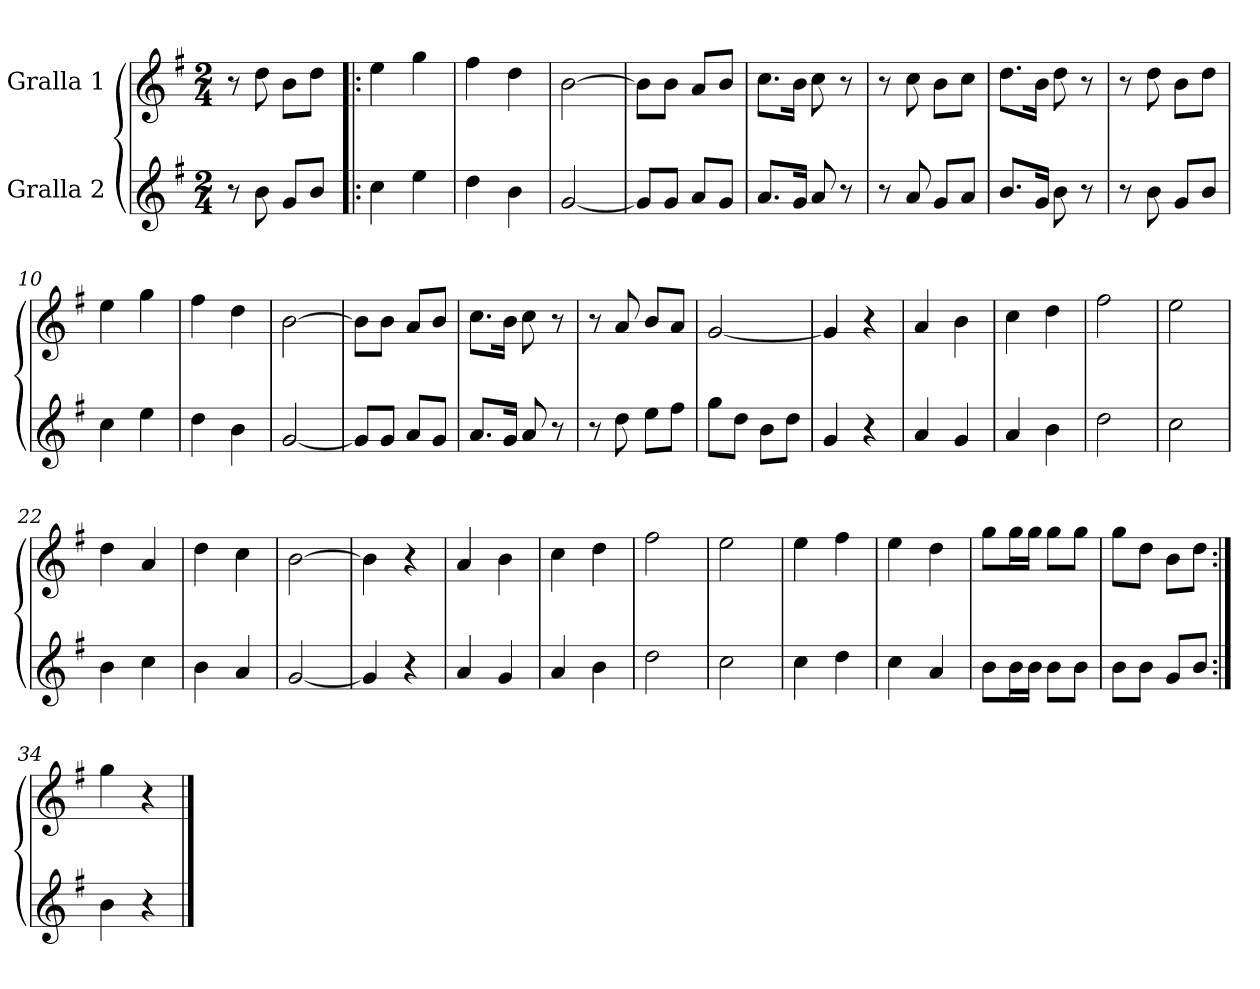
**kern	**kern
*part2	*part1
*staff2	*staff1
*I"Gralla 2	*I"Gralla 1
*clefG2	*clefG2
*k[f#]	*k[f#]
*M2/4	*M2/4
=1	=1
8r	8r
8b	8dd
8g/L	8b\L
8b/J	8dd\J
=2!|:	=2!|:
4cc	4ee
4ee	4gg
=3	=3
4dd	4ff#
4b	4dd
=4	=4
[2g	[2b
=5	=5
8g/L]	8b\L]
8g/J	8b\J
8a/L	8a/L
8g/J	8b/J
=6	=6
8.a/L	8.cc\L
16g/Jk	16b\Jk
8a	8cc
8r	8r
=7	=7
8r	8r
8a	8cc
8g/L	8b\L
8a/J	8cc\J
=8	=8
8.b/L	8.dd\L
16g/Jk	16b\Jk
8b	8dd
8r	8r
=9	=9
8r	8r
8b	8dd
8g/L	8b\L
8b/J	8dd\J
=10	=10
4cc	4ee
4ee	4gg
=11	=11
4dd	4ff#
4b	4dd
=12	=12
[2g	[2b
=13	=13
8g/L]	8b\L]
8g/J	8b\J
8a/L	8a/L
8g/J	8b/J
=14	=14
8.a/L	8.cc\L
16g/Jk	16b\Jk
8a	8cc
8r	8r
=15	=15
8r	8r
8dd	8a
8ee\L	8b/L
8ff#\J	8a/J
=16	=16
8gg\L	[2g
8dd\J	.
8b\L	.
8dd\J	.
=17	=17
4g	4g]
4r	4r
=18	=18
4a	4a
4g	4b
=19	=19
4a	4cc
4b	4dd
=20	=20
2dd	2ff#
=21	=21
2cc	2ee
=22	=22
4b	4dd
4cc	4a
=23	=23
4b	4dd
4a	4cc
=24	=24
[2g	[2b
=25	=25
4g]	4b]
4r	4r
=26	=26
4a	4a
4g	4b
=27	=27
4a	4cc
4b	4dd
=28	=28
2dd	2ff#
=29	=29
2cc	2ee
=30	=30
4cc	4ee
4dd	4ff#
=31	=31
4cc	4ee
4a	4dd
=32	=32
8b\L	8gg\L
16b\L	16gg\L
16b\JJ	16gg\JJ
8b\L	8gg\L
8b\J	8gg\J
=33	=33
8b\L	8gg\L
8b\J	8dd\J
8g/L	8b\L
8b/J	8dd\J
=34:|!	=34:|!
4b	4gg
4r	4r
==	==
*-	*-
